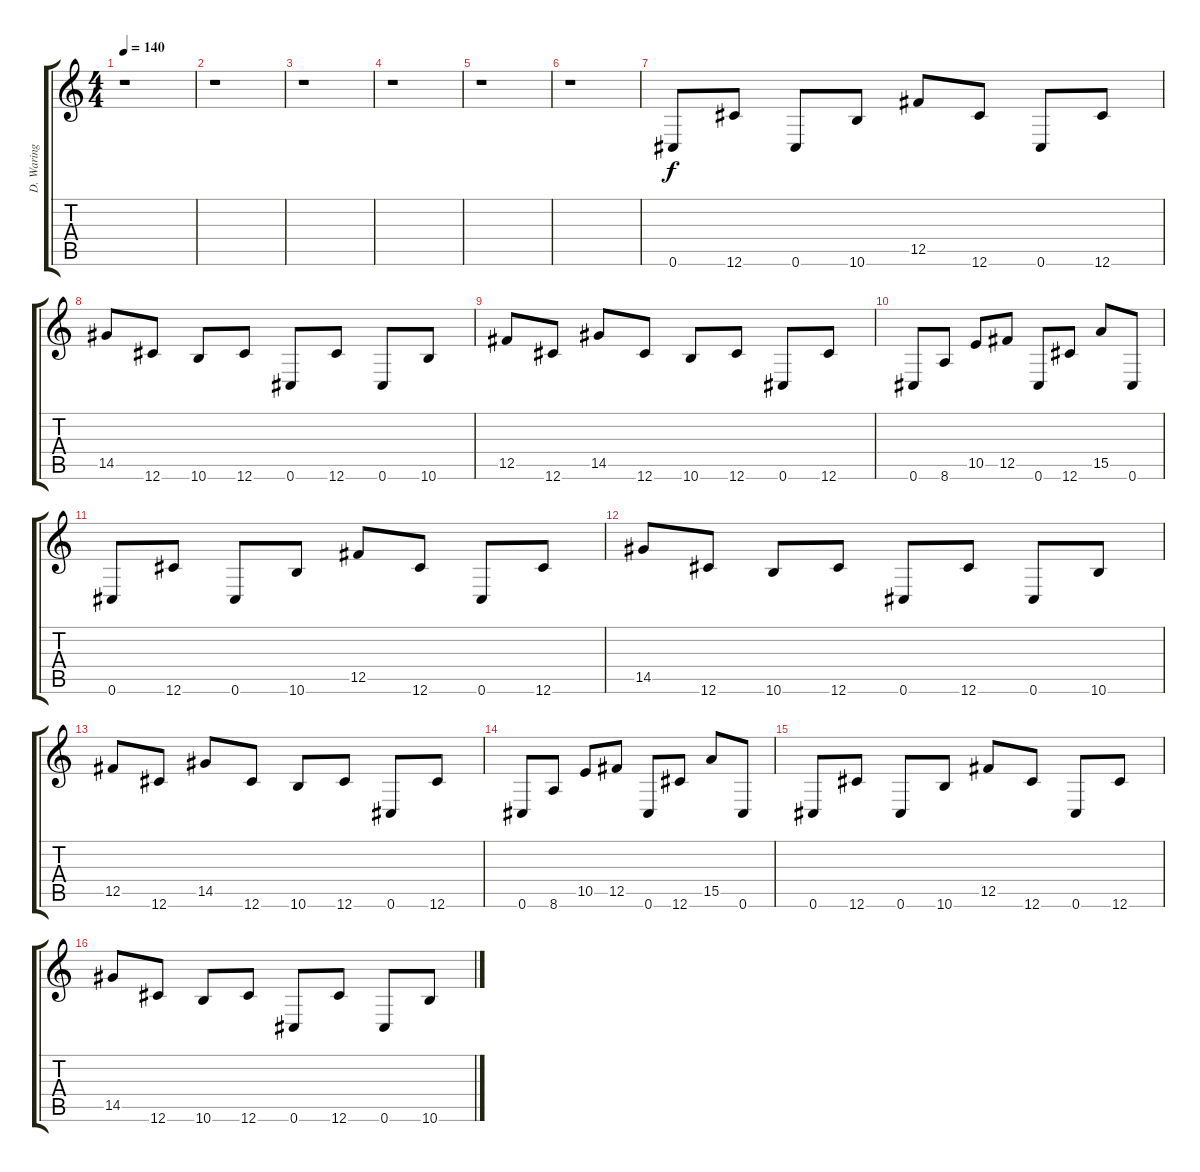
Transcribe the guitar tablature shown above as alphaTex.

\track ("D. Waring Gtr." "D. Waring ") {instrument distortionguitar}
\staff {score tabs}
\tuning (Db4 Ab3 E3 B2 Gb2 Db2) {hide}
\ts (4 4)
\tempo 140
\clef g2
\ks c
r.1{dy f} |
r.1 |
r.1 |
r.1 |
r.1 |
r.1 |
0.6.8{volume 16} 12.6.8 0.6.8 10.6.8 12.5.8 12.6.8 0.6.8 12.6.8 |
14.5.8 12.6.8 10.6.8 12.6.8 0.6.8 12.6.8 0.6.8 10.6.8 |
12.5.8 12.6.8 14.5.8 12.6.8 10.6.8 12.6.8 0.6.8 12.6.8 |
0.6.8 8.6.8 10.5.8 12.5.8 0.6.8 12.6.8 15.5.8 0.6.8 |
0.6.8 12.6.8 0.6.8 10.6.8 12.5.8 12.6.8 0.6.8 12.6.8 |
14.5.8 12.6.8 10.6.8 12.6.8 0.6.8 12.6.8 0.6.8 10.6.8 |
12.5.8 12.6.8 14.5.8 12.6.8 10.6.8 12.6.8 0.6.8 12.6.8 |
0.6.8 8.6.8 10.5.8 12.5.8 0.6.8 12.6.8 15.5.8 0.6.8 |
0.6.8 12.6.8 0.6.8 10.6.8 12.5.8 12.6.8 0.6.8 12.6.8 |
14.5.8 12.6.8 10.6.8 12.6.8 0.6.8 12.6.8 0.6.8 10.6.8
